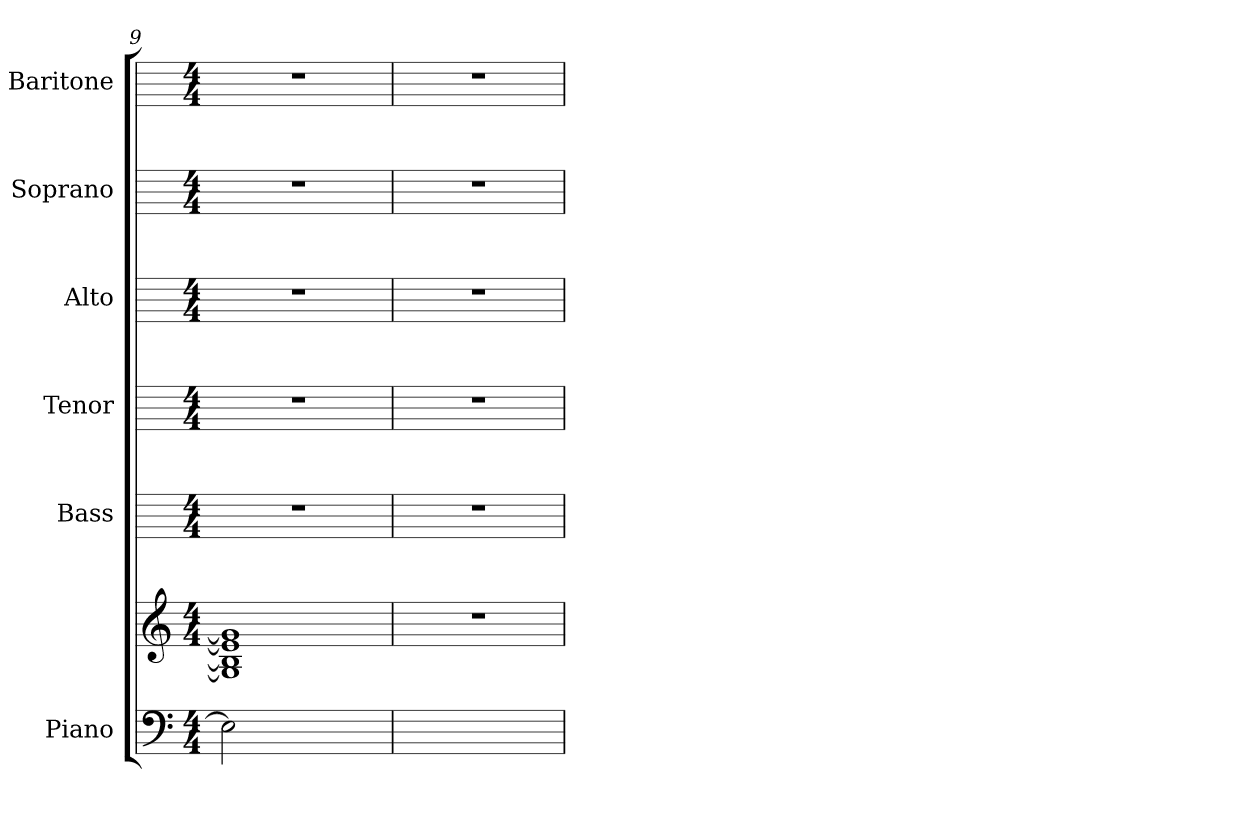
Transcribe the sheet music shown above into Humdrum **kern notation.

**kern	**kern	**kern	**kern	**kern	**kern	**kern
*part6	*part6	*part5	*part4	*part3	*part2	*part1
*staff7	*staff6	*staff5	*staff4	*staff3	*staff2	*staff1
*I"Piano	*	*I"Bass	*I"Tenor	*I"Alto	*I"Soprano	*I"Baritone
*	*	*I'B	*I'T	*I'A	*I'S	*
*clefF4	*clefG2	*	*	*	*	*
*k[]	*k[]	*	*	*	*	*
*C:	*C:	*	*	*	*	*
*M4/4	*M4/4	*M4/4	*M4/4	*M4/4	*M4/4	*M4/4
=9	=9	=9	=9	=9	=9	=9
2E]	1G] 1B] 1e] 1g#]	1r	1r	1r	1r	1r
8ryy	.	.	.	.	.	.
8ryy	.	.	.	.	.	.
8ryy	.	.	.	.	.	.
8ryy	.	.	.	.	.	.
=10	=10	=10	=10	=10	=10	=10
4ryy	1r	1r	1r	1r	1r	1r
4ryy	.	.	.	.	.	.
4ryy	.	.	.	.	.	.
4ryy	.	.	.	.	.	.
=	=	=	=	=	=	=
*-	*-	*-	*-	*-	*-	*-
